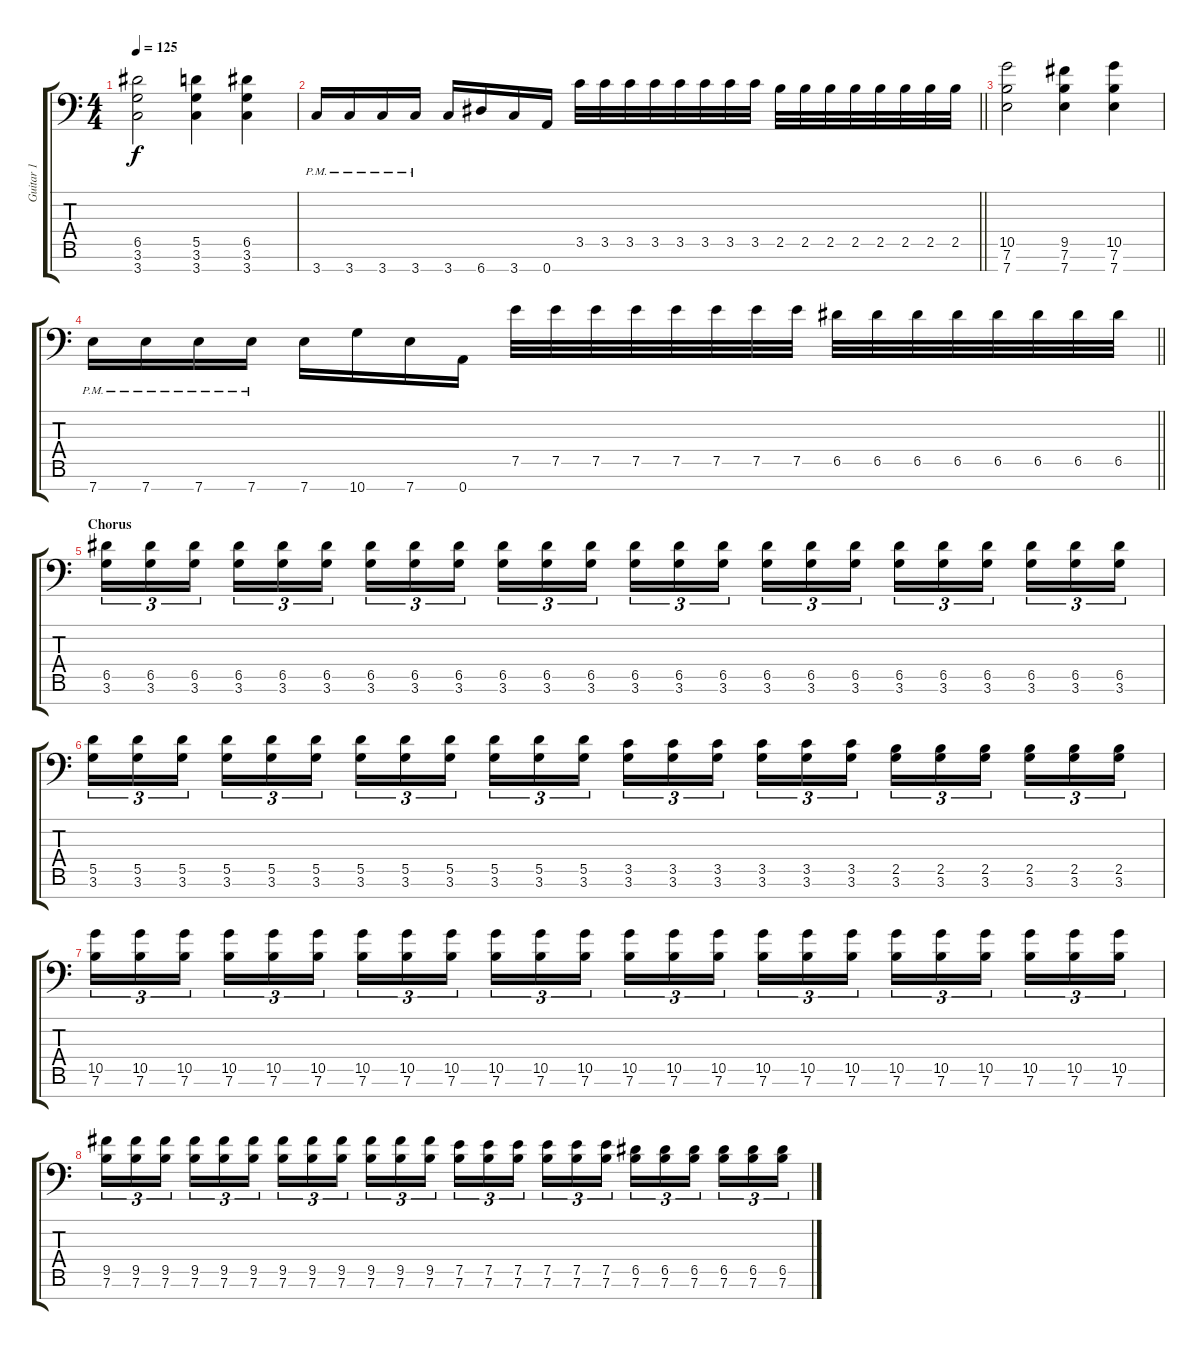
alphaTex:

\track ("Guitar 1" "Guitar 1") {instrument distortionguitar}
\staff {score tabs}
\tuning (E4 B3 G3 D3 A2 E2 A1) {hide}
\ts (4 4)
\tempo 125
\clef f4
\ks c
(6.5 3.6 3.7).2{dy f} (5.5 3.6 3.7).4 (6.5 3.6 3.7).4 |
\barLineRight lightlight
3.7{pm}.16 3.7{pm}.16 3.7{pm}.16 3.7{pm}.16 3.7.16 6.7.16 3.7.16 0.7.16 3.5.32 3.5.32 3.5.32 3.5.32 3.5.32 3.5.32 3.5.32 3.5.32 2.5.32 2.5.32 2.5.32 2.5.32 2.5.32 2.5.32 2.5.32 2.5.32 |
(10.5 7.6 7.7).2 (9.5 7.6 7.7).4 (10.5 7.6 7.7).4 |
\barLineRight lightlight
7.7{pm}.16 7.7{pm}.16 7.7{pm}.16 7.7{pm}.16 7.7.16 10.7.16 7.7.16 0.7.16 7.5.32 7.5.32 7.5.32 7.5.32 7.5.32 7.5.32 7.5.32 7.5.32 6.5.32 6.5.32 6.5.32 6.5.32 6.5.32 6.5.32 6.5.32 6.5.32 |
\section ("" "Chorus")
(6.5 3.6).16{tu (3 2)} (6.5 3.6).16{tu (3 2)} (6.5 3.6).16{tu (3 2) beam splitsecondary} (6.5 3.6).16{tu (3 2)} (6.5 3.6).16{tu (3 2)} (6.5 3.6).16{tu (3 2)} (6.5 3.6).16{tu (3 2)} (6.5 3.6).16{tu (3 2)} (6.5 3.6).16{tu (3 2) beam splitsecondary} (6.5 3.6).16{tu (3 2)} (6.5 3.6).16{tu (3 2)} (6.5 3.6).16{tu (3 2)} (6.5 3.6).16{tu (3 2)} (6.5 3.6).16{tu (3 2)} (6.5 3.6).16{tu (3 2) beam splitsecondary} (6.5 3.6).16{tu (3 2)} (6.5 3.6).16{tu (3 2)} (6.5 3.6).16{tu (3 2)} (6.5 3.6).16{tu (3 2)} (6.5 3.6).16{tu (3 2)} (6.5 3.6).16{tu (3 2) beam splitsecondary} (6.5 3.6).16{tu (3 2)} (6.5 3.6).16{tu (3 2)} (6.5 3.6).16{tu (3 2)} |
(5.5 3.6).16{tu (3 2)} (5.5 3.6).16{tu (3 2)} (5.5 3.6).16{tu (3 2) beam splitsecondary} (5.5 3.6).16{tu (3 2)} (5.5 3.6).16{tu (3 2)} (5.5 3.6).16{tu (3 2)} (5.5 3.6).16{tu (3 2)} (5.5 3.6).16{tu (3 2)} (5.5 3.6).16{tu (3 2) beam splitsecondary} (5.5 3.6).16{tu (3 2)} (5.5 3.6).16{tu (3 2)} (5.5 3.6).16{tu (3 2)} (3.5 3.6).16{tu (3 2)} (3.5 3.6).16{tu (3 2)} (3.5 3.6).16{tu (3 2) beam splitsecondary} (3.5 3.6).16{tu (3 2)} (3.5 3.6).16{tu (3 2)} (3.5 3.6).16{tu (3 2)} (2.5 3.6).16{tu (3 2)} (2.5 3.6).16{tu (3 2)} (2.5 3.6).16{tu (3 2) beam splitsecondary} (2.5 3.6).16{tu (3 2)} (2.5 3.6).16{tu (3 2)} (2.5 3.6).16{tu (3 2)} |
(10.5 7.6).16{tu (3 2)} (10.5 7.6).16{tu (3 2)} (10.5 7.6).16{tu (3 2) beam splitsecondary} (10.5 7.6).16{tu (3 2)} (10.5 7.6).16{tu (3 2)} (10.5 7.6).16{tu (3 2)} (10.5 7.6).16{tu (3 2)} (10.5 7.6).16{tu (3 2)} (10.5 7.6).16{tu (3 2) beam splitsecondary} (10.5 7.6).16{tu (3 2)} (10.5 7.6).16{tu (3 2)} (10.5 7.6).16{tu (3 2)} (10.5 7.6).16{tu (3 2)} (10.5 7.6).16{tu (3 2)} (10.5 7.6).16{tu (3 2) beam splitsecondary} (10.5 7.6).16{tu (3 2)} (10.5 7.6).16{tu (3 2)} (10.5 7.6).16{tu (3 2)} (10.5 7.6).16{tu (3 2)} (10.5 7.6).16{tu (3 2)} (10.5 7.6).16{tu (3 2) beam splitsecondary} (10.5 7.6).16{tu (3 2)} (10.5 7.6).16{tu (3 2)} (10.5 7.6).16{tu (3 2)} |
(9.5 7.6).16{tu (3 2)} (9.5 7.6).16{tu (3 2)} (9.5 7.6).16{tu (3 2) beam splitsecondary} (9.5 7.6).16{tu (3 2)} (9.5 7.6).16{tu (3 2)} (9.5 7.6).16{tu (3 2)} (9.5 7.6).16{tu (3 2)} (9.5 7.6).16{tu (3 2)} (9.5 7.6).16{tu (3 2) beam splitsecondary} (9.5 7.6).16{tu (3 2)} (9.5 7.6).16{tu (3 2)} (9.5 7.6).16{tu (3 2)} (7.5 7.6).16{tu (3 2)} (7.5 7.6).16{tu (3 2)} (7.5 7.6).16{tu (3 2) beam splitsecondary} (7.5 7.6).16{tu (3 2)} (7.5 7.6).16{tu (3 2)} (7.5 7.6).16{tu (3 2)} (6.5 7.6).16{tu (3 2)} (6.5 7.6).16{tu (3 2)} (6.5 7.6).16{tu (3 2) beam splitsecondary} (6.5 7.6).16{tu (3 2)} (6.5 7.6).16{tu (3 2)} (6.5 7.6).16{tu (3 2)}
